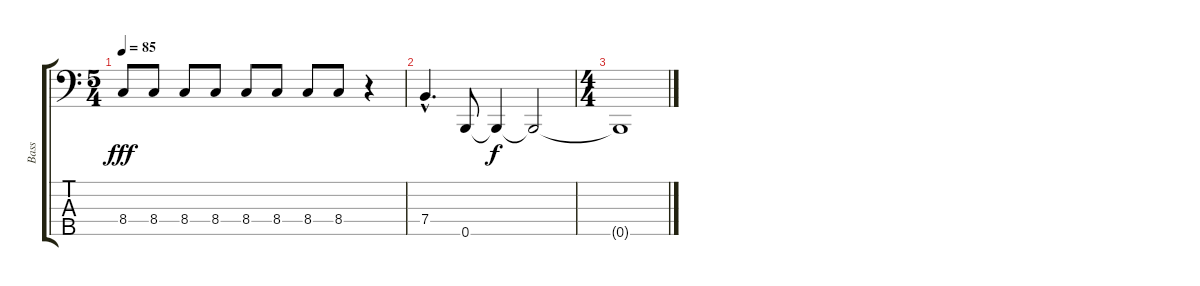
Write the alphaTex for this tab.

\track ("Bass" "Bass") {instrument electricbassfinger}
\staff {score tabs}
\tuning (G2 D2 A1 E1 B0) {hide}
\ts (5 4)
\tempo 85
\clef f4
\ks c
8.4.8{dy fff} 8.4.8 8.4.8 8.4.8 8.4.8 8.4.8 8.4.8 8.4.8 r.4 |
7.4{hac}.4{d} 0.5.8 0.5{t}.4{dy f} 0.5{t}.2 |
\ts (4 4)
0.5{t}.1
